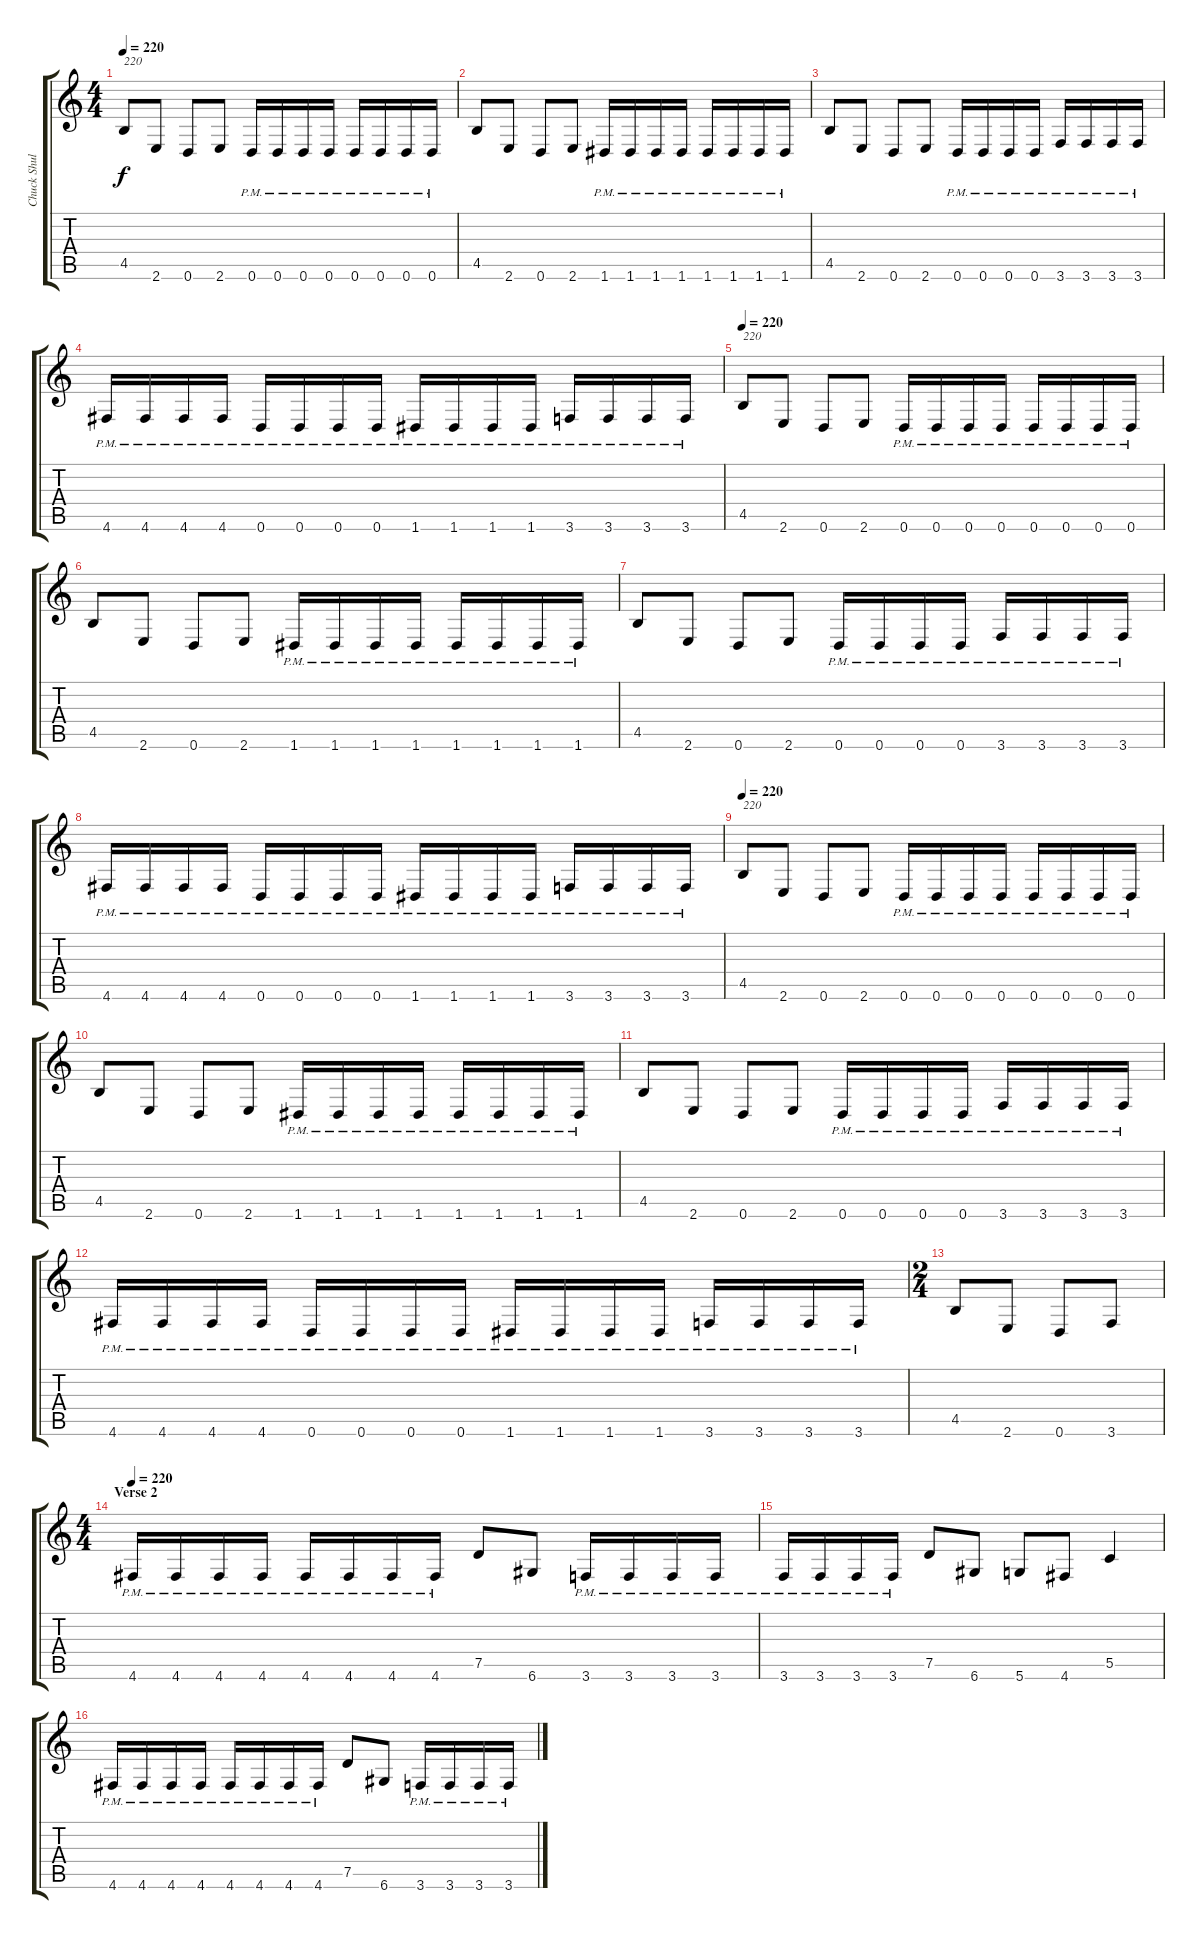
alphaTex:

\track ("Chuck Shuldiner" "Chuck Shul") {instrument distortionguitar}
\staff {score tabs}
\tuning (D4 A3 F3 C3 G2 D2) {hide}
\ts (4 4)
\tempo 220
\clef g2
\ks c
4.5.8{txt "220" dy f} 2.6.8 0.6.8 2.6.8 0.6{pm}.16 0.6{pm}.16 0.6{pm}.16 0.6{pm}.16 0.6{pm}.16 0.6{pm}.16 0.6{pm}.16 0.6{pm}.16 |
4.5.8 2.6.8 0.6.8 2.6.8 1.6{pm}.16 1.6{pm}.16 1.6{pm}.16 1.6{pm}.16 1.6{pm}.16 1.6{pm}.16 1.6{pm}.16 1.6{pm}.16 |
4.5.8 2.6.8 0.6.8 2.6.8 0.6{pm}.16 0.6{pm}.16 0.6{pm}.16 0.6{pm}.16 3.6{pm}.16 3.6{pm}.16 3.6{pm}.16 3.6{pm}.16 |
4.6{pm}.16 4.6{pm}.16 4.6{pm}.16 4.6{pm}.16 0.6{pm}.16 0.6{pm}.16 0.6{pm}.16 0.6{pm}.16 1.6{pm}.16 1.6{pm}.16 1.6{pm}.16 1.6{pm}.16 3.6{pm}.16 3.6{pm}.16 3.6{pm}.16 3.6{pm}.16 |
\tempo 220
4.5.8{txt "220"} 2.6.8 0.6.8 2.6.8 0.6{pm}.16 0.6{pm}.16 0.6{pm}.16 0.6{pm}.16 0.6{pm}.16 0.6{pm}.16 0.6{pm}.16 0.6{pm}.16 |
4.5.8 2.6.8 0.6.8 2.6.8 1.6{pm}.16 1.6{pm}.16 1.6{pm}.16 1.6{pm}.16 1.6{pm}.16 1.6{pm}.16 1.6{pm}.16 1.6{pm}.16 |
4.5.8 2.6.8 0.6.8 2.6.8 0.6{pm}.16 0.6{pm}.16 0.6{pm}.16 0.6{pm}.16 3.6{pm}.16 3.6{pm}.16 3.6{pm}.16 3.6{pm}.16 |
4.6{pm}.16 4.6{pm}.16 4.6{pm}.16 4.6{pm}.16 0.6{pm}.16 0.6{pm}.16 0.6{pm}.16 0.6{pm}.16 1.6{pm}.16 1.6{pm}.16 1.6{pm}.16 1.6{pm}.16 3.6{pm}.16 3.6{pm}.16 3.6{pm}.16 3.6{pm}.16 |
\tempo 220
4.5.8{txt "220"} 2.6.8 0.6.8 2.6.8 0.6{pm}.16 0.6{pm}.16 0.6{pm}.16 0.6{pm}.16 0.6{pm}.16 0.6{pm}.16 0.6{pm}.16 0.6{pm}.16 |
4.5.8 2.6.8 0.6.8 2.6.8 1.6{pm}.16 1.6{pm}.16 1.6{pm}.16 1.6{pm}.16 1.6{pm}.16 1.6{pm}.16 1.6{pm}.16 1.6{pm}.16 |
4.5.8 2.6.8 0.6.8 2.6.8 0.6{pm}.16 0.6{pm}.16 0.6{pm}.16 0.6{pm}.16 3.6{pm}.16 3.6{pm}.16 3.6{pm}.16 3.6{pm}.16 |
4.6{pm}.16 4.6{pm}.16 4.6{pm}.16 4.6{pm}.16 0.6{pm}.16 0.6{pm}.16 0.6{pm}.16 0.6{pm}.16 1.6{pm}.16 1.6{pm}.16 1.6{pm}.16 1.6{pm}.16 3.6{pm}.16 3.6{pm}.16 3.6{pm}.16 3.6{pm}.16 |
\ts (2 4)
4.5.8 2.6.8 0.6.8 3.6.8 |
\ts (4 4)
\section ("" "Verse 2")
\tempo 220
4.6{pm}.16 4.6{pm}.16 4.6{pm}.16 4.6{pm}.16 4.6{pm}.16 4.6{pm}.16 4.6{pm}.16 4.6{pm}.16 7.5.8 6.6.8 3.6{pm}.16 3.6{pm}.16 3.6{pm}.16 3.6{pm}.16 |
3.6{pm}.16 3.6{pm}.16 3.6{pm}.16 3.6{pm}.16 7.5.8 6.6.8 5.6.8 4.6.8 5.5.4 |
4.6{pm}.16 4.6{pm}.16 4.6{pm}.16 4.6{pm}.16 4.6{pm}.16 4.6{pm}.16 4.6{pm}.16 4.6{pm}.16 7.5.8 6.6.8 3.6{pm}.16 3.6{pm}.16 3.6{pm}.16 3.6{pm}.16
